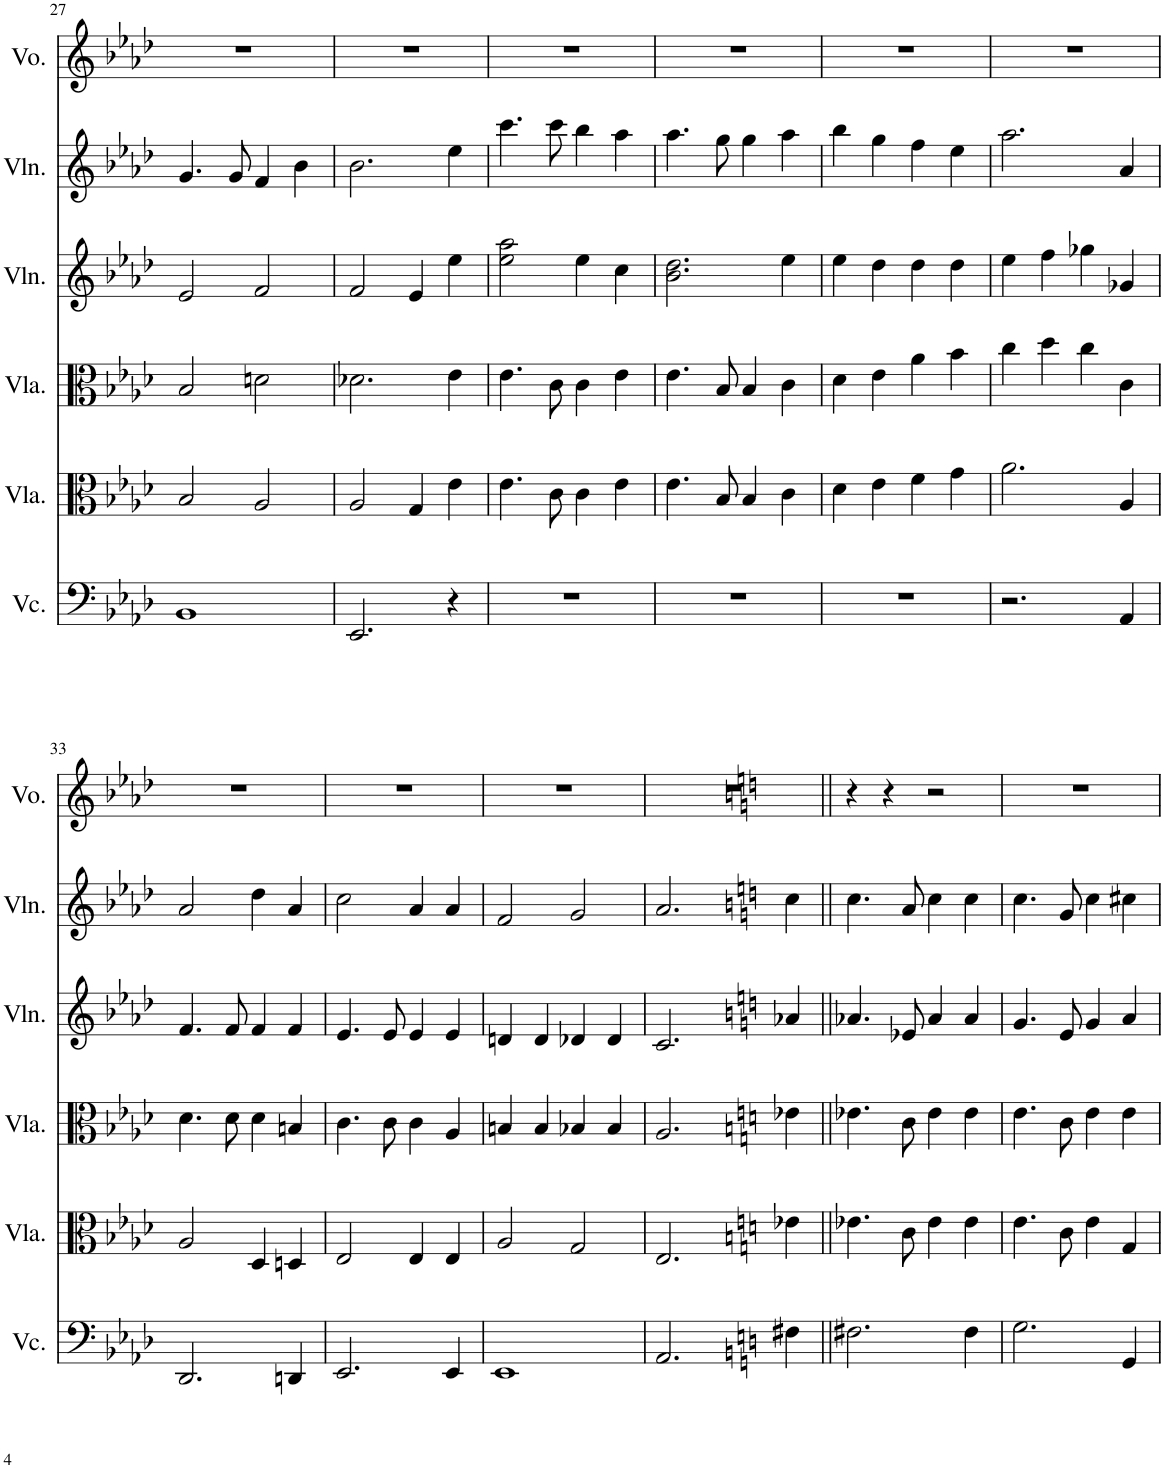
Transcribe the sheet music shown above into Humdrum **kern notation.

**kern	**kern	**kern	**kern	**kern	**kern
*part6	*part5	*part4	*part3	*part2	*part1
*staff6	*staff5	*staff4	*staff3	*staff2	*staff1
*I"Violoncello	*I"Viola	*I"Viola	*I"Violin	*I"Violin	*I"Voice
*I'Vc.	*I'Vla.	*I'Vla.	*I'Vln.	*I'Vln.	*I'Vo.
!!LO:PB:g=z
*clefF4	*clefC3	*clefC3	*clefG2	*clefG2	*clefG2
*k[]	*k[]	*k[]	*k[]	*k[]	*k[]
*M4/4	*M4/4	*M4/4	*M4/4	*M4/4	*M4/4
=27	=27	=27	=27	=27	=27
1BB-	2B-/	2B-/	2e-/	4.g/	1r
.	.	.	.	8g/	.
.	2A-/	2dn\	2f/	4f/	.
.	.	.	.	4b-\	.
=28	=28	=28	=28	=28	=28
2.EE-/	2A-/	2.d-X\	2f/	2.b-\	1r
.	4G/	.	4e-/	.	.
4r	4e-\	4e-\	4ee-\	4ee-\	.
=29	=29	=29	=29	=29	=29
1r	4.e-\	4.e-\	2ee-\ 2aa-\	4.ccc\	1r
.	8c\	8c\	.	8ccc\	.
.	4c\	4c\	4ee-\	4bb-\	.
.	4e-\	4e-\	4cc\	4aa-\	.
=30	=30	=30	=30	=30	=30
1r	4.e-\	4.e-\	2.b-\ 2.dd-\	4.aa-\	1r
.	8B-/	8B-/	.	8gg\	.
.	4B-/	4B-/	.	4gg\	.
.	4c\	4c\	4ee-\	4aa-\	.
=31	=31	=31	=31	=31	=31
1r	4d-\	4d-\	4ee-\	4bb-\	1r
.	4e-\	4e-\	4dd-\	4gg\	.
.	4f\	4a-\	4dd-\	4ff\	.
.	4g\	4b-\	4dd-\	4ee-\	.
=32	=32	=32	=32	=32	=32
2.r	2.a-\	4cc\	4ee-\	2.aa-\	1r
.	.	4dd-\	4ff\	.	.
.	.	4cc\	4gg-X\	.	.
4AA-/	4A-/	4c\	4g-X/	4a-/	.
!!LO:LB:g=z
=33	=33	=33	=33	=33	=33
2.DD-/	2A-/	4.d-\	4.f/	2a-/	1r
.	.	8d-\	8f/	.	.
.	4D-/	4d-\	4f/	4dd-\	.
4DDn/	4Dn/	4Bn/	4f/	4a-/	.
=34	=34	=34	=34	=34	=34
2.EE-/	2E-/	4.c\	4.e-/	2cc\	1r
.	.	8c\	8e-/	.	.
.	4E-/	4c\	4e-/	4a-/	.
4EE-/	4E-/	4A-/	4e-/	4a-/	.
=35	=35	=35	=35	=35	=35
1EE-	2A-/	4Bn/	4dn/	2f/	1r
.	.	4B/	4d/	.	.
.	2G/	4B-X/	4d-X/	2g/	.
.	.	4B-/	4d-/	.	.
=36	=36	=36	=36	=36	=36
2.AA-/	2.E-/	2.A-/	2.c/	2.a-/	1r
4F#X\	4e-X\	4e-X\	4a-X/	4cc\	.
=37||	=37||	=37||	=37||	=37||	=37||
2.F#X\	4.e-X\	4.e-X\	4.a-X/	4.cc\	4r
.	.	.	.	.	4r
.	8c\	8c\	8e-X/	8a/	.
.	4e-\	4e-\	4a-/	4cc\	2r
4F#\	4e-\	4e-\	4a-/	4cc\	.
=38	=38	=38	=38	=38	=38
2.G\	4.e\	4.e\	4.g/	4.cc\	1r
.	8c\	8c\	8e/	8g/	.
.	4e\	4e\	4g/	4cc\	.
4GG/	4G/	4e\	4a/	4cc#X\	.
=	=	=	=	=	=
*-	*-	*-	*-	*-	*-
